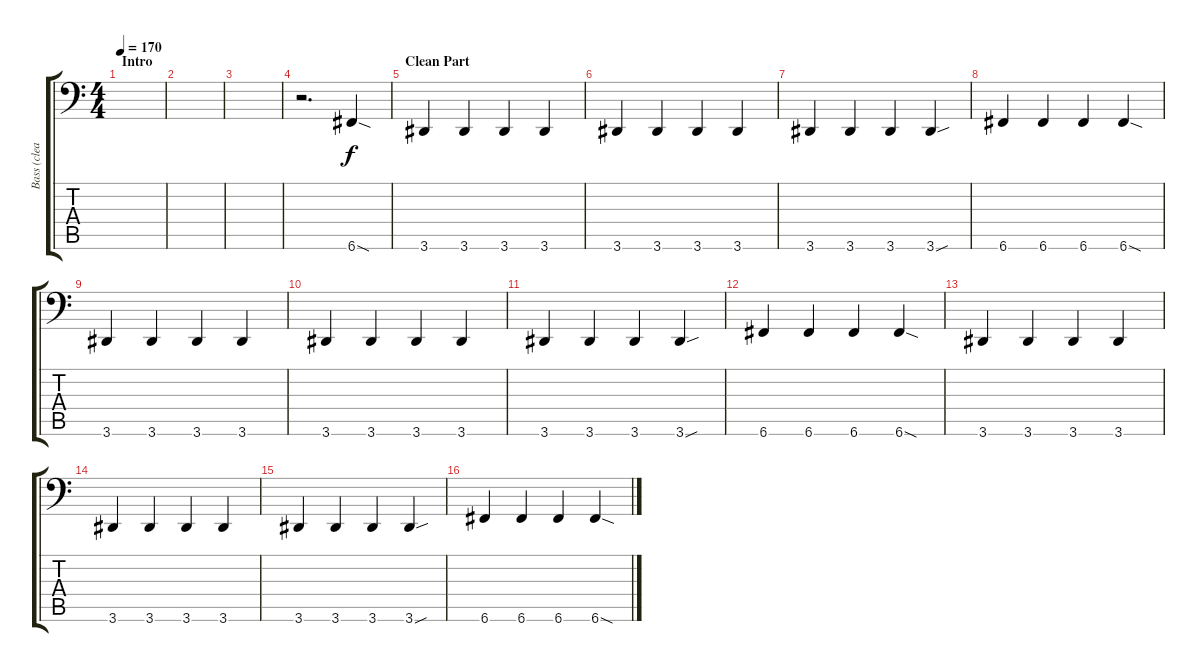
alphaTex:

\track ("Bass (clean)" "Bass (clea") {instrument electricbasspick}
\staff {score tabs}
\tuning (D3 A2 F2 C2 G1 C1) {hide}
\ts (4 4)
\section ("" "Intro")
\tempo 170
\clef f4
\ks c
|
|
|
r.2{d} 6.6{sod}.4 |
\section ("" "Clean Part")
3.6.4 3.6.4 3.6.4 3.6.4 |
3.6.4 3.6.4 3.6.4 3.6.4 |
3.6.4 3.6.4 3.6.4 3.6{sou}.4 |
6.6.4 6.6.4 6.6.4 6.6{sod}.4 |
3.6.4 3.6.4 3.6.4 3.6.4 |
3.6.4 3.6.4 3.6.4 3.6.4 |
3.6.4 3.6.4 3.6.4 3.6{sou}.4 |
6.6.4 6.6.4 6.6.4 6.6{sod}.4 |
3.6.4 3.6.4 3.6.4 3.6.4 |
3.6.4 3.6.4 3.6.4 3.6.4 |
3.6.4 3.6.4 3.6.4 3.6{sou}.4 |
6.6.4 6.6.4 6.6.4 6.6{sod}.4
